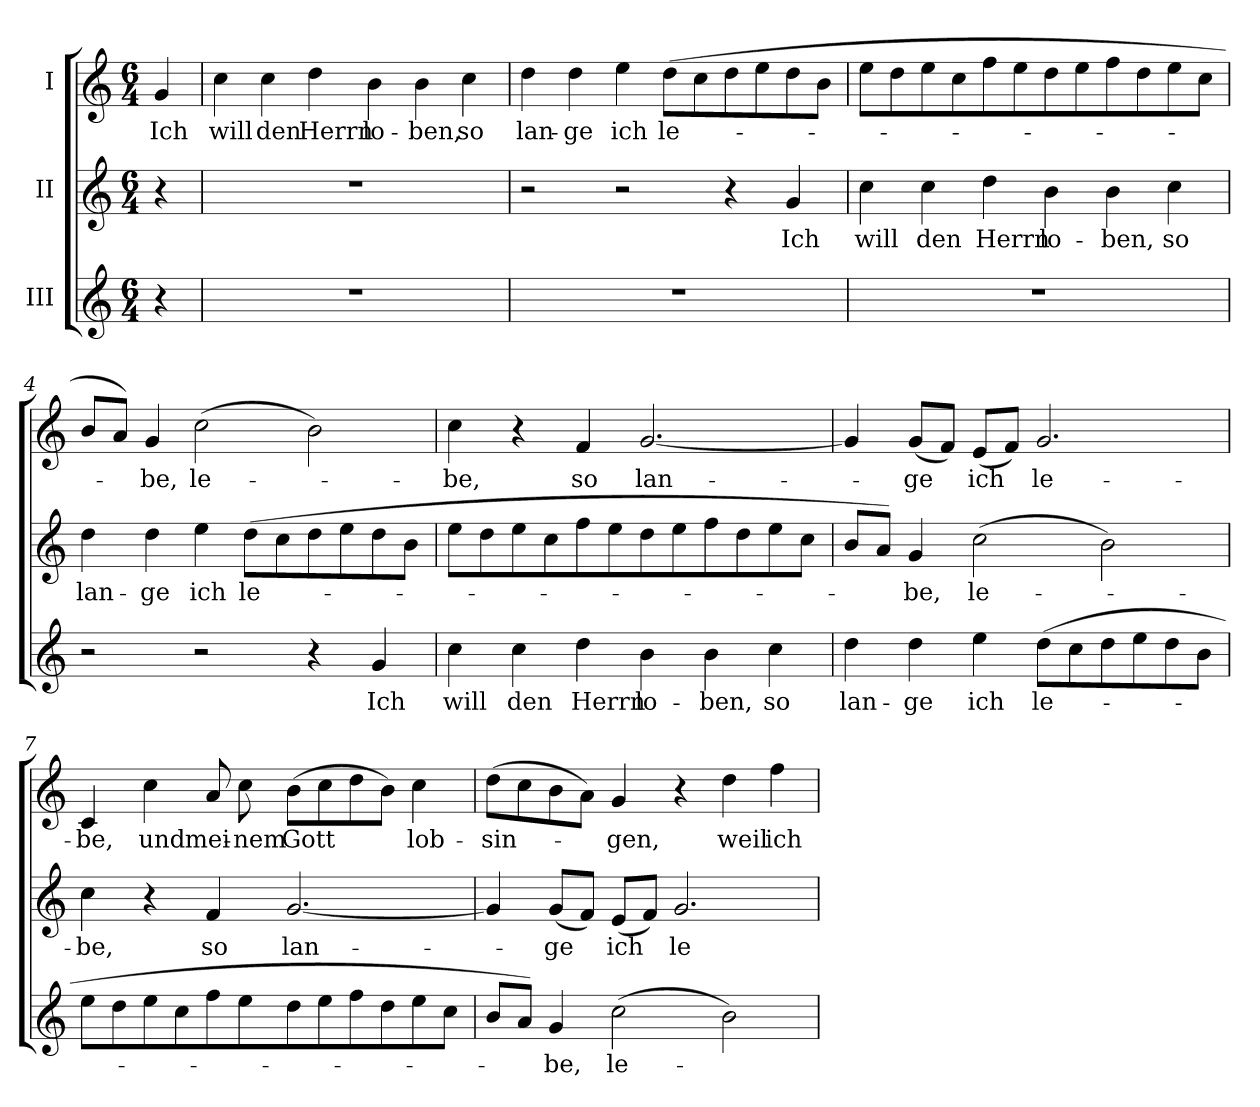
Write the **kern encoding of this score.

**kern	**text	**kern	**text	**kern	**text
*part3	*part3	*part2	*part2	*part1	*part1
*staff3	*staff3	*staff2	*staff2	*staff1	*staff1
*I"III	*	*I"II	*	*I"I	*
*	*	*clefG2	*	*clefG2	*
*k[]	*	*k[]	*	*k[]	*
*C:	*	*C:	*	*C:	*
*M6/4	*	*M6/4	*	*M6/4	*
=	=	=	=	=	=
4r	.	4r	.	4g/	Ich
=1	=1	=1	=1	=1	=1
1.r	.	1.r	.	4cc\	will
.	.	.	.	4cc\	den
.	.	.	.	4dd\	Herrn
.	.	.	.	4b\	lo-
.	.	.	.	4b\	-ben,
.	.	.	.	4cc\	so
=2	=2	=2	=2	=2	=2
1.r	.	2r	.	4dd\	lan-
.	.	.	.	4dd\	-ge
.	.	2r	.	4ee\	ich
.	.	.	.	(8dd\L	le-
.	.	.	.	8cc\	.
.	.	4r	.	8dd\	.
.	.	.	.	8ee\	.
.	.	4g/	Ich	8dd\	.
.	.	.	.	8b\J	.
=3	=3	=3	=3	=3	=3
1.r	.	4cc\	will	8ee\L	.
.	.	.	.	8dd\	.
.	.	4cc\	den	8ee\	.
.	.	.	.	8cc\	.
.	.	4dd\	Herrn	8ff\	.
.	.	.	.	8ee\	.
.	.	4b\	lo-	8dd\	.
.	.	.	.	8ee\	.
.	.	4b\	-ben,	8ff\	.
.	.	.	.	8dd\	.
.	.	4cc\	so	8ee\	.
.	.	.	.	8cc\J	.
!!LO:LB:g=z
=4	=4	=4	=4	=4	=4
2r	.	4dd\	lan-	8b/L	.
.	.	.	.	8a/J)	.
.	.	4dd\	-ge	4g/	-be,
2r	.	4ee\	ich	(2cc\	le-
.	.	(8dd\L	le-	.	.
.	.	8cc\	.	.	.
4r	.	8dd\	.	2b\)	.
.	.	8ee\	.	.	.
4g/	Ich	8dd\	.	.	.
.	.	8b\J	.	.	.
=5	=5	=5	=5	=5	=5
4cc\	will	8ee\L	.	4cc\	-be,
.	.	8dd\	.	.	.
4cc\	den	8ee\	.	4r	.
.	.	8cc\	.	.	.
4dd\	Herrn	8ff\	.	4f/	so
.	.	8ee\	.	.	.
4b\	lo-	8dd\	.	[2.g/	lan-
.	.	8ee\	.	.	.
4b\	-ben,	8ff\	.	.	.
.	.	8dd\	.	.	.
4cc\	so	8ee\	.	.	.
.	.	8cc\J	.	.	.
=6	=6	=6	=6	=6	=6
4dd\	lan-	8b/L	.	4g/]	.
.	.	8a/J)	.	.	.
4dd\	-ge	4g/	-be,	(8g/L	-ge
.	.	.	.	8f/J)	.
4ee\	ich	(2cc\	le-	(8e/L	ich
.	.	.	.	8f/J)	.
(8dd\L	le-	.	.	2.g/	le-
8cc\	.	.	.	.	.
8dd\	.	2b\)	.	.	.
8ee\	.	.	.	.	.
8dd\	.	.	.	.	.
8b\J	.	.	.	.	.
!!LO:LB:g=z
=7	=7	=7	=7	=7	=7
8ee\L	.	4cc\	-be,	4c/	-be,
8dd\	.	.	.	.	.
8ee\	.	4r	.	4cc\	und
8cc\	.	.	.	.	.
8ff\	.	4f/	so	8a/	mei-
8ee\	.	.	.	8cc\	-nem
8dd\	.	[2.g/	lan-	(8b\L	Gott
8ee\	.	.	.	8cc\	.
8ff\	.	.	.	8dd\	.
8dd\	.	.	.	8b\J)	.
8ee\	.	.	.	4cc\	lob-
8cc\J	.	.	.	.	.
=8	=8	=8	=8	=8	=8
8b/L	.	4g/]	.	(8dd\L	-sin-
8a/J)	.	.	.	8cc\	.
4g/	-be,	(8g/L	-ge	8b\	.
.	.	8f/J)	.	8a\J)	.
(2cc\	le-	(8e/L	ich	4g/	-gen,
.	.	8f/J)	.	.	.
.	.	2.g/	le-	4r	.
2b\)	.	.	.	4dd\	weil
.	.	.	.	4ff\	ich
=	=	=	=	=	=
*-	*-	*-	*-	*-	*-
